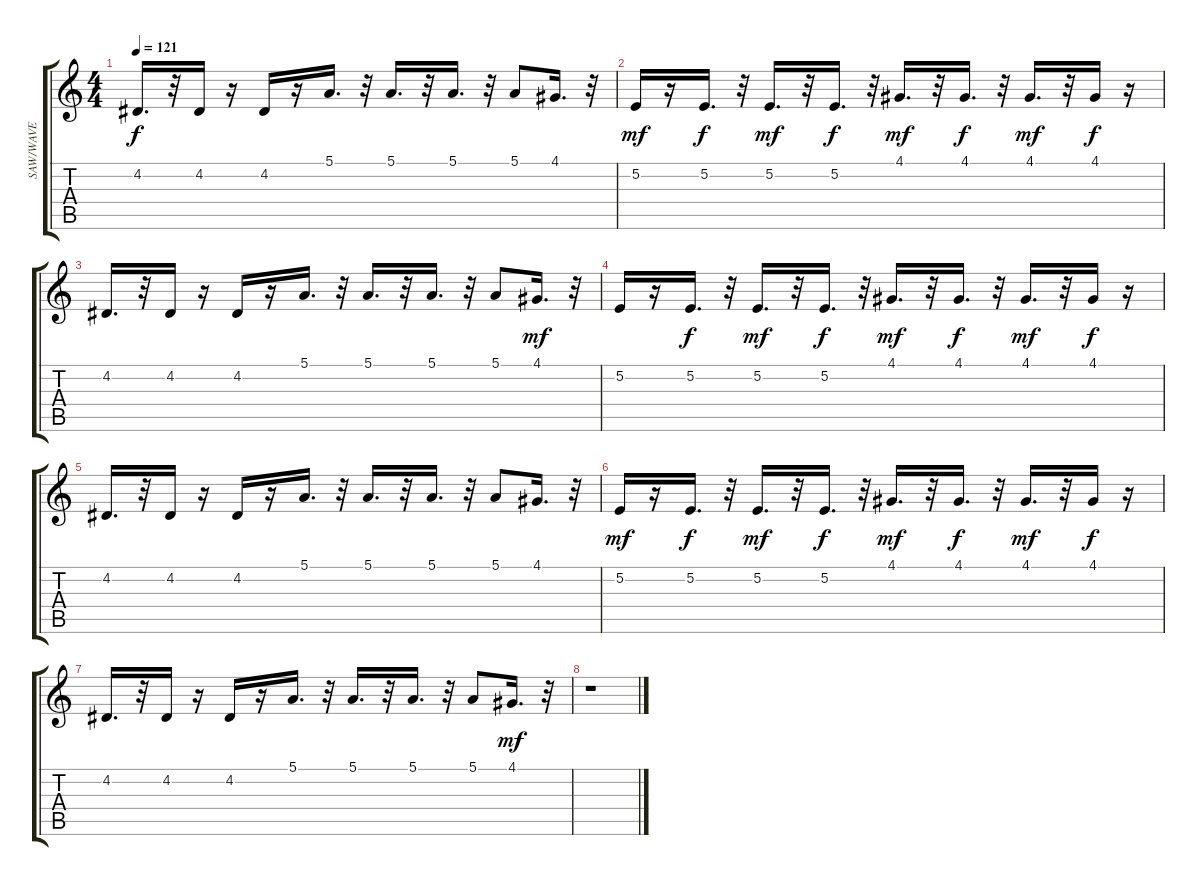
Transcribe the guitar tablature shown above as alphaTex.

\track ("SAW/WAVE" "SAW/WAVE") {instrument lead2sawtooth}
\staff {score tabs}
\tuning (E4 B3 G3 D3 A2 E2) {hide}
\ts (4 4)
\tempo 121
\clef g2
\ks c
4.2.16{d dy f} r.32 4.2.16 r.16 4.2.16 r.16 5.1.16{d} r.32 5.1.16{d} r.32 5.1.16{d} r.32 5.1.8 4.1.16{d} r.32 |
5.2.16{dy mf} r.16 5.2.16{d dy f} r.32 5.2.16{d dy mf} r.32 5.2.16{d dy f} r.32 4.1.16{d dy mf} r.32 4.1.16{d dy f} r.32 4.1.16{d dy mf} r.32 4.1.16{dy f} r.16 |
4.2.16{d} r.32 4.2.16 r.16 4.2.16 r.16 5.1.16{d} r.32 5.1.16{d} r.32 5.1.16{d} r.32 5.1.8 4.1.16{d dy mf} r.32 |
5.2.16 r.16 5.2.16{d dy f} r.32 5.2.16{d dy mf} r.32 5.2.16{d dy f} r.32 4.1.16{d dy mf} r.32 4.1.16{d dy f} r.32 4.1.16{d dy mf} r.32 4.1.16{dy f} r.16 |
4.2.16{d} r.32 4.2.16 r.16 4.2.16 r.16 5.1.16{d} r.32 5.1.16{d} r.32 5.1.16{d} r.32 5.1.8 4.1.16{d} r.32 |
5.2.16{dy mf} r.16 5.2.16{d dy f} r.32 5.2.16{d dy mf} r.32 5.2.16{d dy f} r.32 4.1.16{d dy mf} r.32 4.1.16{d dy f} r.32 4.1.16{d dy mf} r.32 4.1.16{dy f} r.16 |
4.2.16{d} r.32 4.2.16 r.16 4.2.16 r.16 5.1.16{d} r.32 5.1.16{d} r.32 5.1.16{d} r.32 5.1.8 4.1.16{d dy mf} r.32 |
r.1
